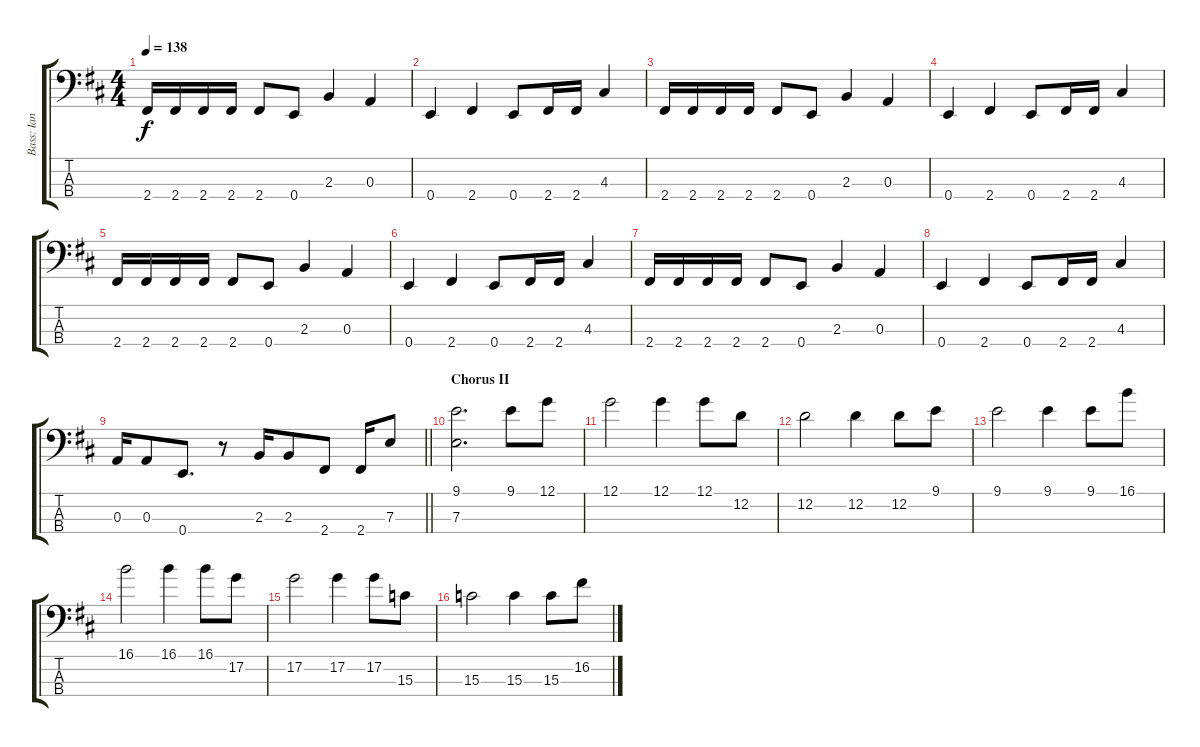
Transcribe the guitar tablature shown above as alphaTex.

\track ("Bass: Ian" "Bass: Ian") {instrument electricbassfinger}
\staff {score tabs}
\tuning (G2 D2 A1 E1) {hide}
\ts (4 4)
\tempo 138
\clef f4
\ks d
2.4.16{dy f} 2.4.16 2.4.16 2.4.16 2.4.8 0.4.8 2.3.4 0.3.4 |
0.4.4 2.4.4 0.4.8 2.4.16 2.4.16 4.3.4 |
2.4.16 2.4.16 2.4.16 2.4.16 2.4.8 0.4.8 2.3.4 0.3.4 |
0.4.4 2.4.4 0.4.8 2.4.16 2.4.16 4.3.4 |
2.4.16 2.4.16 2.4.16 2.4.16 2.4.8 0.4.8 2.3.4 0.3.4 |
0.4.4 2.4.4 0.4.8 2.4.16 2.4.16 4.3.4 |
2.4.16 2.4.16 2.4.16 2.4.16 2.4.8 0.4.8 2.3.4 0.3.4 |
0.4.4 2.4.4 0.4.8 2.4.16 2.4.16 4.3.4 |
\barLineRight lightlight
0.3.16 0.3.8 0.4.8{d} r.8 2.3.16 2.3.8 2.4.8 2.4.16 7.3.8 |
\section ("" "Chorus II")
(9.1 7.3).2{d} 9.1.8 12.1.8 |
12.1.2 12.1.4 12.1.8 12.2.8 |
12.2.2 12.2.4 12.2.8 9.1.8 |
9.1.2 9.1.4 9.1.8 16.1.8 |
16.1.2 16.1.4 16.1.8 17.2.8 |
17.2.2 17.2.4 17.2.8 15.3.8 |
15.3.2 15.3.4 15.3.8 16.2.8
